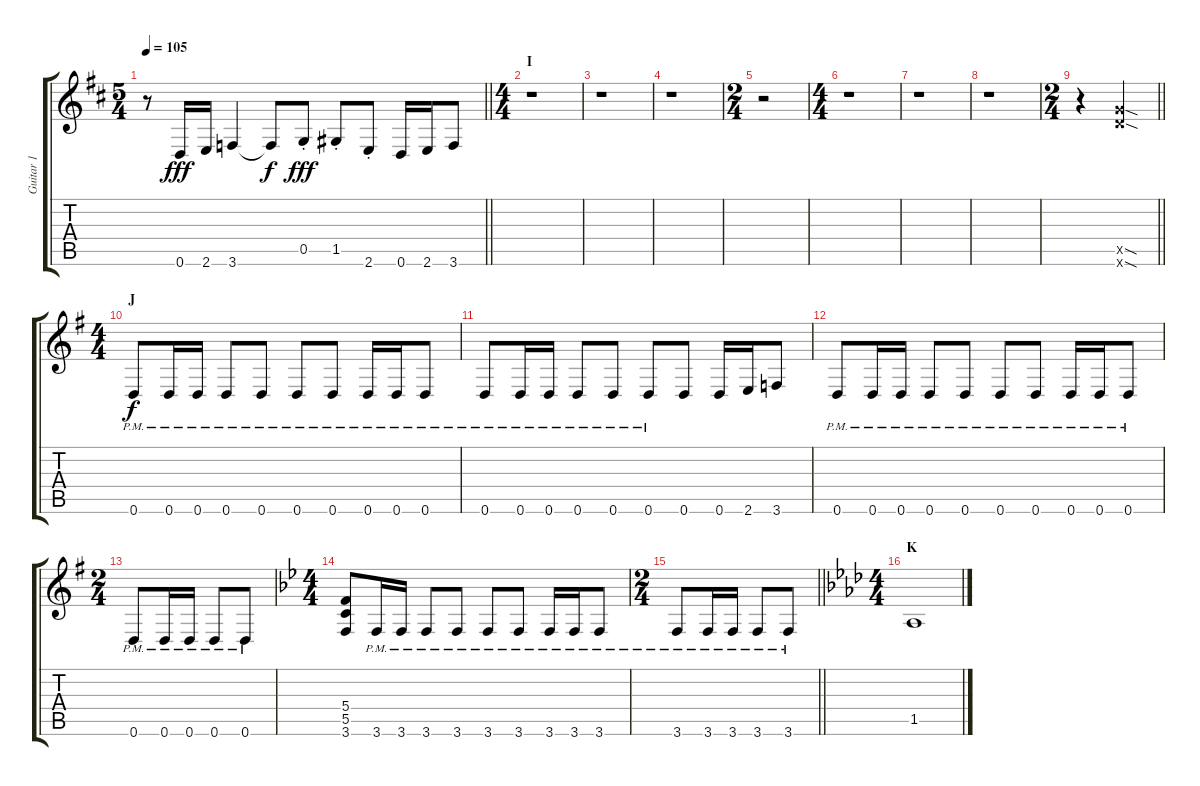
\track ("Guitar 1" "Guitar 1") {instrument distortionguitar}
\staff {score tabs}
\tuning (D4 A3 F3 C3 G2 D2) {hide}
\ts (5 4)
\tempo 105
\clef g2
\barLineRight lightlight
\ks bminor
r.8{dy fff} 0.6.16 2.6.16 3.6.4 3.6{t}.8{dy f} 0.5{st}.8{dy fff} 1.5{st}.8 2.6{st}.8 0.6.16 2.6.16 3.6.8 |
\ts (4 4)
\section ("" "I")
r.1 |
r.1 |
r.1 |
\ts (2 4)
r.2 |
\ts (4 4)
r.1 |
r.1 |
r.1 |
\ts (2 4)
\barLineRight lightlight
r.4 (12.5{sod x} 12.6{sod x}).4 |
\ts (4 4)
\section ("" "J")
\ks eminor
0.6{pm}.8{dy f} 0.6{pm}.16 0.6{pm}.16 0.6{pm}.8 0.6{pm}.8 0.6{pm}.8 0.6{pm}.8 0.6{pm}.16 0.6{pm}.16 0.6{pm}.8 |
0.6{pm}.8 0.6{pm}.16 0.6{pm}.16 0.6{pm}.8 0.6{pm}.8 0.6{pm}.8 0.6.8 0.6.16 2.6.16 3.6.8 |
0.6{pm}.8 0.6{pm}.16 0.6{pm}.16 0.6{pm}.8 0.6{pm}.8 0.6{pm}.8 0.6{pm}.8 0.6{pm}.16 0.6{pm}.16 0.6{pm}.8 |
\ts (2 4)
0.6{pm}.8 0.6{pm}.16 0.6{pm}.16 0.6{pm}.8 0.6{pm}.8 |
\ts (4 4)
\ks gminor
(5.4 5.5 3.6).8 3.6{pm}.16 3.6{pm}.16 3.6{pm}.8 3.6{pm}.8 3.6{pm}.8 3.6{pm}.8 3.6{pm}.16 3.6{pm}.16 3.6{pm}.8 |
\ts (2 4)
\barLineRight lightlight
3.6{pm}.8 3.6{pm}.16 3.6{pm}.16 3.6{pm}.8 3.6{pm}.8 |
\ts (4 4)
\section ("" "K")
\ks ab
1.5.1
